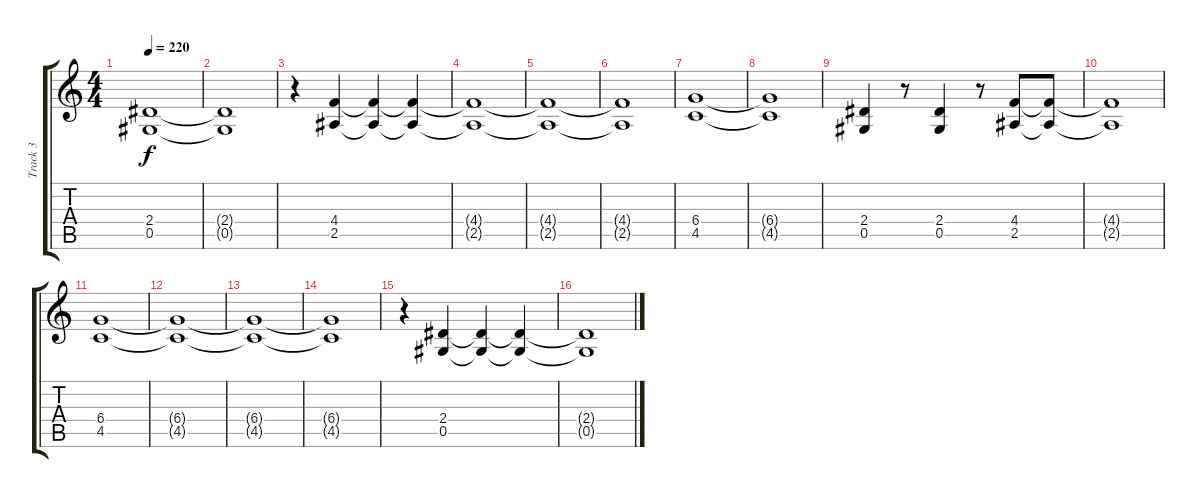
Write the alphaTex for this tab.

\track ("Track 3" "Track 3") {instrument overdrivenguitar}
\staff {score tabs}
\tuning (Eb4 Bb3 Gb3 Db3 Ab2 Eb2) {hide}
\ts (4 4)
\tempo 220
\clef g2
\ks c
(2.4{t} 0.5{t}).1{dy f} |
(2.4{t} 0.5{t}).1 |
r.4 (4.4 2.5).4 (4.4{t} 2.5{t}).4 (4.4{t} 2.5{t}).4 |
(4.4{t} 2.5{t}).1 |
(4.4{t} 2.5{t}).1 |
(4.4{t} 2.5{t}).1 |
(6.4 4.5).1 |
(6.4{t} 4.5{t}).1 |
(2.4 0.5).4 r.8 (2.4 0.5).4 r.8 (4.4 2.5).8 (4.4{t} 2.5{t}).8 |
(4.4{t} 2.5{t}).1 |
(6.4 4.5).1 |
(6.4{t} 4.5{t}).1 |
(6.4{t} 4.5{t}).1 |
(6.4{t} 4.5{t}).1 |
r.4 (2.4 0.5).4 (2.4{t} 0.5{t}).4 (2.4{t} 0.5{t}).4 |
(2.4{t} 0.5{t}).1
